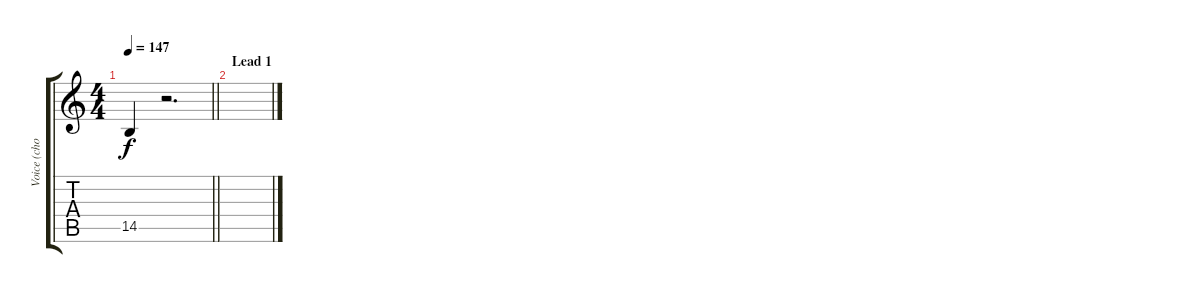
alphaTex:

\track ("Voice (chorus + choir)" "Voice (cho") {instrument oboe}
\staff {score tabs}
\tuning (E4 B3 G3 D3 A2 E2) {hide}
\ts (4 4)
\tempo 147
\clef g2
\barLineRight lightlight
\ks c
14.5.4{dy f} r.2{d} |
\section ("" "Lead 1")
